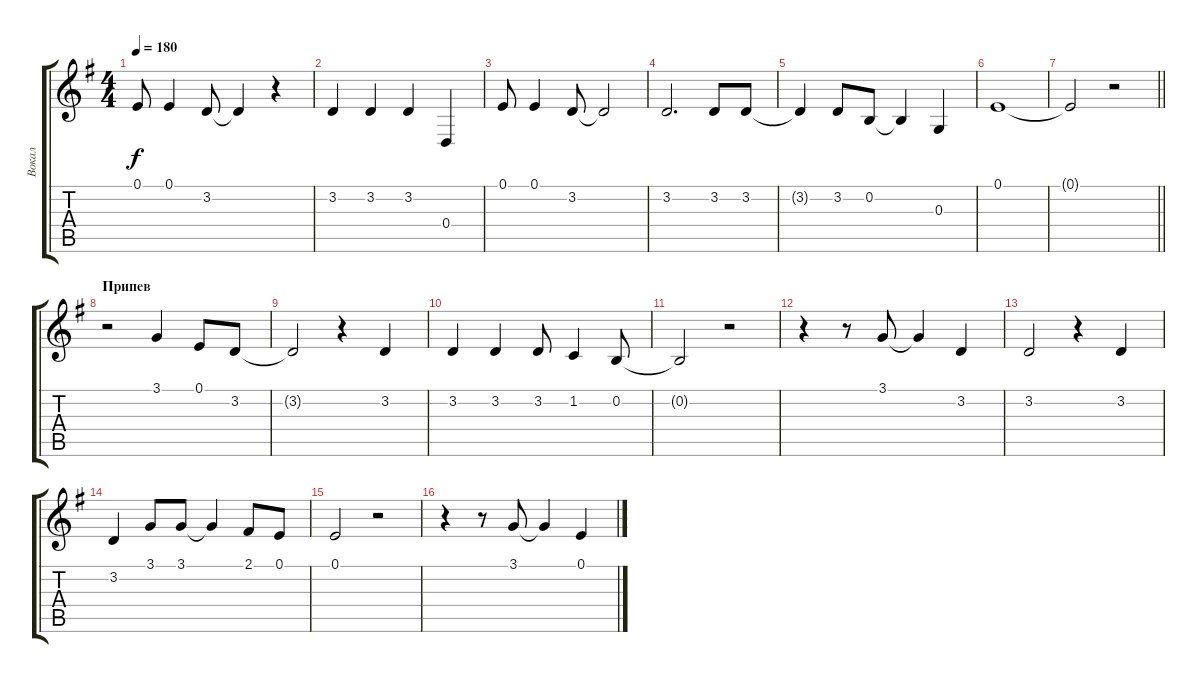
\track ("Вокал" "Вокал") {instrument flute}
\staff {score tabs}
\tuning (E4 B3 G3 D3 A2 E2) {hide}
\ts (4 4)
\tempo 180
\clef g2
\ks g
0.1.8{dy f} 0.1.4 3.2.8 3.2{t}.4 r.4 |
3.2.4 3.2.4 3.2.4 0.4.4 |
0.1.8 0.1.4 3.2.8 3.2{t}.2 |
3.2.2{d} 3.2.8 3.2.8 |
3.2{t}.4 3.2.8 0.2.8 0.2{t}.4 0.3.4 |
0.1.1 |
\barLineRight lightlight
0.1{t}.2 r.2 |
\section ("" "Припев")
r.2 3.1.4 0.1.8 3.2.8 |
3.2{t}.2 r.4 3.2.4 |
3.2.4 3.2.4 3.2.8 1.2.4 0.2.8 |
0.2{t}.2 r.2 |
r.4 r.8 3.1.8 3.1{t}.4 3.2.4 |
3.2.2 r.4 3.2.4 |
3.2.4 3.1.8 3.1.8 3.1{t}.4 2.1.8 0.1.8 |
0.1.2 r.2 |
r.4 r.8 3.1.8 3.1{t}.4 0.1.4
